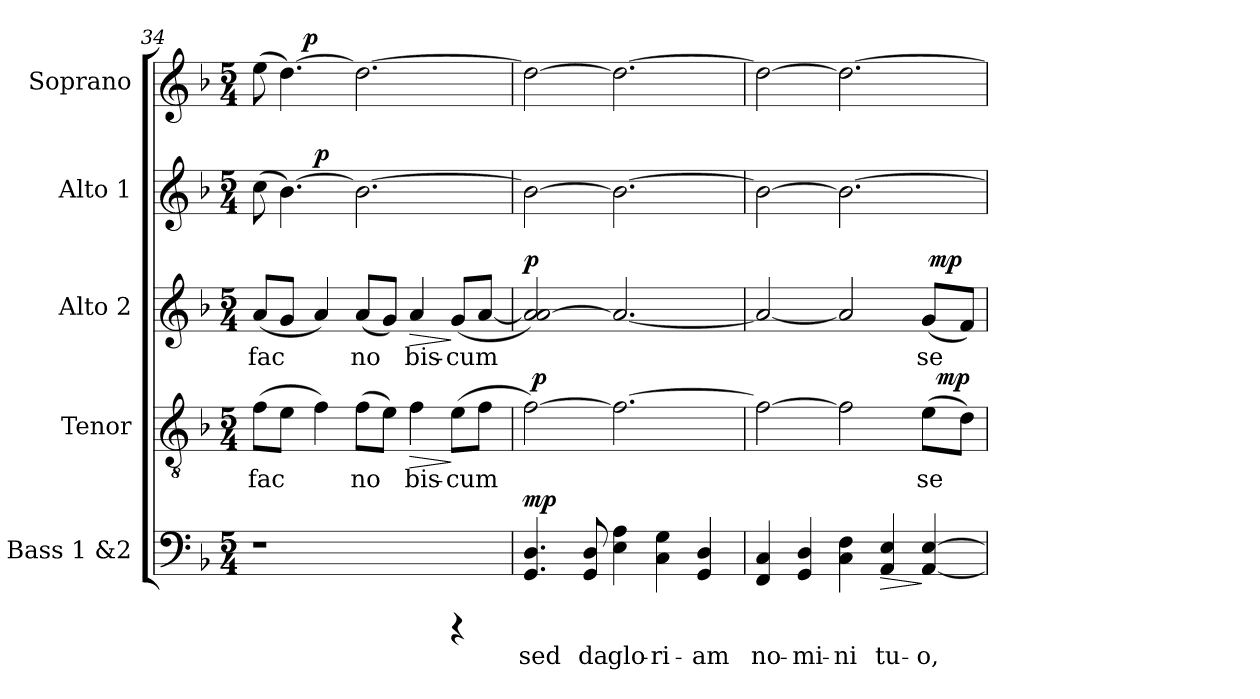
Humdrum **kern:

**kern	**text	**dynam	**kern	**text	**dynam	**kern	**text	**dynam	**kern	**text	**dynam	**kern	**text	**dynam
*part5	*part5	*part5	*part4	*part4	*part4	*part3	*part3	*part3	*part2	*part2	*part2	*part1	*part1	*part1
*staff5	*staff5	*staff5	*staff4	*staff4	*staff4	*staff3	*staff3	*staff3	*staff2	*staff2	*staff2	*staff1	*staff1	*staff1
*I"Bass 1 &2	*	*	*I"Tenor	*	*	*I"Alto 2	*	*	*I"Alto 1	*	*	*I"Soprano	*	*
*I'B	*	*	*I'T	*	*	*I'A2	*	*	*I'A1	*	*	*I'S	*	*
!!LO:LB:g=z
*clefF4	*	*	*clefGv2	*	*	*clefG2	*	*	*clefG2	*	*	*clefG2	*	*
*k[b-]	*	*	*k[b-]	*	*	*k[b-]	*	*	*k[b-]	*	*	*k[b-]	*	*
*F:	*	*	*F:	*	*	*F:	*	*	*F:	*	*	*F:	*	*
*M5/4	*	*	*M5/4	*	*	*M5/4	*	*	*M5/4	*	*	*M5/4	*	*
=34	=34	=34	=34	=34	=34	=34	=34	=34	=34	=34	=34	=34	=34	=34
!	!	!	!	!	!	!	!	!	!	!	!	!LO:TX:b:t=nem	!	!
!	!	!	!	!	!	!	!	!	!LO:TX:b:t=nem	!	!	!	!	!
!	!	!	!	!LO:LY:b	!	!	!LO:LY:b:cj	!	!	!LO:LY:b	!	!	!LO:LY:b	!
*	*	*	*	*	*	*	*	*	*^	*	*	*^	*	*
1r	.	.	(>8f\L	fac	.	(<8a/L	fac	.	(>8cc\	4ryy	--	.	(>8ee\	8..ryy	--	.
!	!	!	!	!LO:LY:b	!	!	!LO:LY:b:cj	!	!	!	!LO:LY:b	!	!	!	!LO:LY:b	!
.	.	.	8e\J	.	.	8g/J	.	.	[>4.b-\)	.	--	.	[>4.dd\)	.	--	.
!	!	!	!	!	!	!	!	!	!	!	!	!	!	!	!	!LO:DY:a
.	.	.	.	.	.	.	.	.	.	.	.	.	.	1ryy	.	p
!	!	!	!	!LO:LY:b	!	!	!LO:LY:b:cj	!	!	!	!	!LO:DY:a	!	!	!	!
.	.	.	4f\)	.	.	4a/)	.	.	.	1ryy	.	p	.	.	.	.
!	!	!	!	!LO:LY:b	!	!	!LO:LY:b:cj	!	!	!	!LO:LY:b	!	!	!	!LO:LY:b	!
.	.	.	(>8f\L	no-	.	(<8a/L	no-	.	2.b-\_>	.	--	.	2.dd\_>	.	--	.
!	!	!	!	!LO:LY:b	!	!	!LO:LY:b:cj	!	!	!	!	!	!	!	!	!
.	.	.	8e\J)	--	.	8g/J)	--	.	.	.	.	.	.	.	.	.
!	!	!	!	!LO:LY:b	!LO:HP:b	!	!LO:LY:b:cj	!LO:HP:b	!	!	!	!	!	!	!	!
.	.	.	4f\	-bis-	>	4a/	-bis-	>	.	.	.	.	.	.	.	.
!	!	!	!	!LO:LY:b	!	!	!LO:LY:b:cj	!	!	!	!	!	!	!	!	!
4rCCC	.	.	(>8e\L	-cum	]	(<8g/L	-cum	]	.	.	.	.	.	.	.	.
!	!	!	!	!LO:LY:b	!	!	!LO:LY:b:cj	!	!	!	!	!	!	!	!	!
.	.	.	8f\J	.	.	[<8a/J	.	.	.	.	.	.	.	.	.	.
.	.	.	.	.	.	.	.	.	.	.	.	.	.	32ryy	.	.
=35	=35	=35	=35	=35	=35	=35	=35	=35	=35	=35	=35	=35	=35	=35	=35	=35
!	!LO:LY:b	!LO:DY:a	!	!LO:LY:b	!	!	!LO:LY:b:cj	!LO:DY:a	!	!	!LO:LY:b	!	!	!	!LO:LY:b	!
*	*	*	*	*	*	*	*	*	*v	*v	*	*	*	*	*	*
*	*	*	*^	*	*	*	*	*	*	*	*	*v	*v	*	*
4.D/ 4.GG/	sed	mp	[>2f\)	64ryy	.	.	2a/] [<2a/)	.	p	2b-\_>	--	.	2dd\_>	--	.
!	!	!	!	!	!	!LO:DY:a	!	!	!	!	!	!	!	!	!
.	.	.	.	1ryy	.	p	.	.	.	.	.	.	.	.	.
!	!LO:LY:b	!	!	!	!	!	!	!	!	!	!	!	!	!	!
8D/ 8GG/	da	.	.	.	.	.	.	.	.	.	.	.	.	.	.
!	!LO:LY:b	!	!	!	!LO:LY:b	!	!	!LO:LY:b:cj	!	!	!LO:LY:b	!	!	!LO:LY:b	!
4A\ 4E\	glo-	.	2.f\_>	.	.	.	2.a/_<	.	.	2.b-\_>	--	.	2.dd\_>	--	.
!	!LO:LY:b	!	!	!	!	!	!	!	!	!	!	!	!	!	!
4G\ 4C\	-ri-	.	.	.	.	.	.	.	.	.	.	.	.	.	.
!	!LO:LY:b	!	!	!	!	!	!	!	!	!	!	!	!	!	!
4D/ 4GG/	-am	.	.	.	.	.	.	.	.	.	.	.	.	.	.
.	.	.	.	8...ryy	.	.	.	.	.	.	.	.	.	.	.
=36	=36	=36	=36	=36	=36	=36	=36	=36	=36	=36	=36	=36	=36	=36	=36
!	!LO:LY:b	!	!	!	!LO:LY:b	!	!	!LO:LY:b:cj	!	!	!LO:LY:b	!	!	!LO:LY:b	!
*	*	*	*	*	*	*	*^	*	*	*	*	*	*	*	*
4C/ 4FF/	no-	.	2f\_>	1ryy	.	.	2a/_<	1ryy	.	.	2b-\_>	--	.	2dd\_>	--	.
!	!LO:LY:b	!	!	!	!	!	!	!	!	!	!	!	!	!	!	!
4D/ 4GG/	-mi-	.	.	.	.	.	.	.	.	.	.	.	.	.	.	.
!	!LO:LY:b	!	!	!	!LO:LY:b	!	!	!	!LO:LY:b:cj	!	!	!LO:LY:b	!	!	!LO:LY:b	!
4F\ 4C\	-ni	.	2f\]	.	.	.	2a/]	.	.	.	2.b-\_>	--	.	2.dd\_>	--	.
!	!LO:LY:b	!LO:HP:b	!	!	!	!	!	!	!	!	!	!	!	!	!	!
4E/ 4AA/	tu-	>	.	.	.	.	.	.	.	.	.	.	.	.	.	.
!	!LO:LY:b	!	!	!	!LO:LY:b	!	!	!	!LO:LY:b:cj	!	!	!	!	!	!	!
[>4E/ [<4AA/	-o,	]	(>8e\L	32ryy	se-	.	(<8g/L	64ryy	se-	.	.	.	.	.	.	.
!	!	!	!	!	!	!	!	!	!	!LO:DY:a	!	!	!	!	!	!
.	.	.	.	.	.	.	.	8...ryy	.	mp	.	.	.	.	.	.
!	!	!	!	!	!	!LO:DY:a	!	!	!	!	!	!	!	!	!	!
.	.	.	.	8..ryy	.	mp	.	.	.	.	.	.	.	.	.	.
!	!	!	!	!	!LO:LY:b	!	!	!	!LO:LY:b:cj	!	!	!	!	!	!	!
.	.	.	8d\J)	.	--	.	8f/J)	.	--	.	.	.	.	.	.	.
*	*	*	*v	*v	*	*	*	*	*	*	*	*	*	*	*	*
*	*	*	*	*	*	*v	*v	*	*	*	*	*	*	*	*
=	=	=	=	=	=	=	=	=	=	=	=	=	=	=
*-	*-	*-	*-	*-	*-	*-	*-	*-	*-	*-	*-	*-	*-	*-
